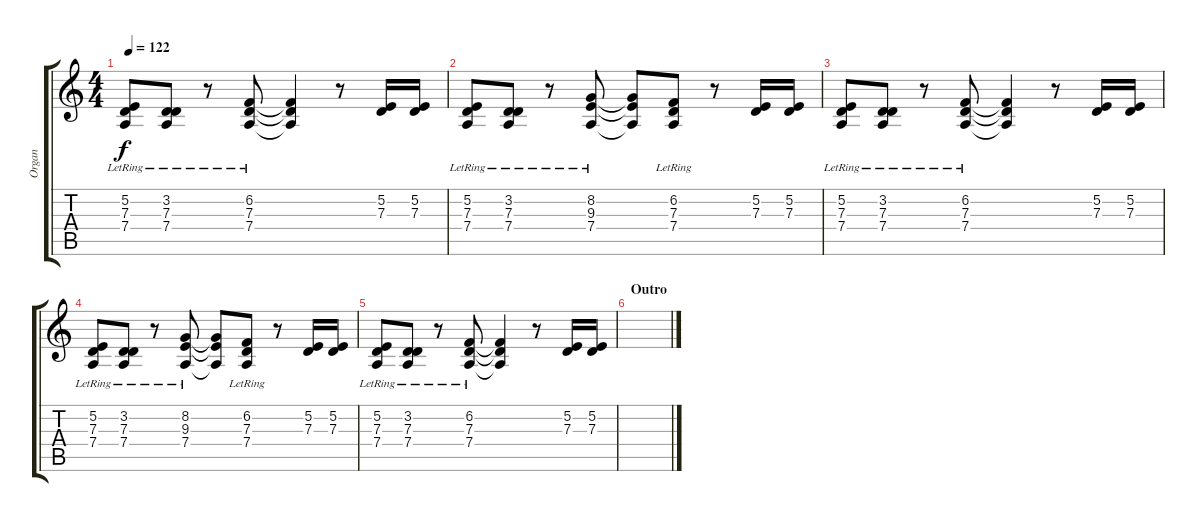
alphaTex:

\track ("Organ" "Organ") {instrument drawbarorgan}
\staff {score tabs}
\tuning (E4 B3 G3 D3 A2 E2) {hide}
\ts (4 4)
\tempo 122
\clef g2
\ks c
(5.2{lr} 7.3{lr} 7.4{lr}).8{dy f} (3.2{lr} 7.3{lr} 7.4{lr}).8 r.8 (6.2{lr} 7.3{lr} 7.4{lr}).8 (6.2{t} 7.3{t} 7.4{t}).4 r.8 (5.2 7.3).16 (5.2 7.3).16 |
(5.2{lr} 7.3{lr} 7.4{lr}).8 (3.2{lr} 7.3{lr} 7.4{lr}).8 r.8 (8.2{lr} 9.3{lr} 7.4{lr}).8 (8.2{t} 9.3{t} 7.4{t}).8 (6.2{lr} 7.3{lr} 7.4{lr}).8 r.8 (5.2 7.3).16 (5.2 7.3).16 |
(5.2{lr} 7.3{lr} 7.4{lr}).8 (3.2{lr} 7.3{lr} 7.4{lr}).8 r.8 (6.2{lr} 7.3{lr} 7.4{lr}).8 (6.2{t} 7.3{t} 7.4{t}).4 r.8 (5.2 7.3).16 (5.2 7.3).16 |
(5.2{lr} 7.3{lr} 7.4{lr}).8 (3.2{lr} 7.3{lr} 7.4{lr}).8 r.8 (8.2{lr} 9.3{lr} 7.4{lr}).8 (8.2{t} 9.3{t} 7.4{t}).8 (6.2{lr} 7.3{lr} 7.4{lr}).8 r.8 (5.2 7.3).16 (5.2 7.3).16 |
(5.2{lr} 7.3{lr} 7.4{lr}).8 (3.2{lr} 7.3{lr} 7.4{lr}).8 r.8 (6.2{lr} 7.3{lr} 7.4{lr}).8 (6.2{t} 7.3{t} 7.4{t}).4 r.8 (5.2 7.3).16 (5.2 7.3).16 |
\section ("" "Outro")
